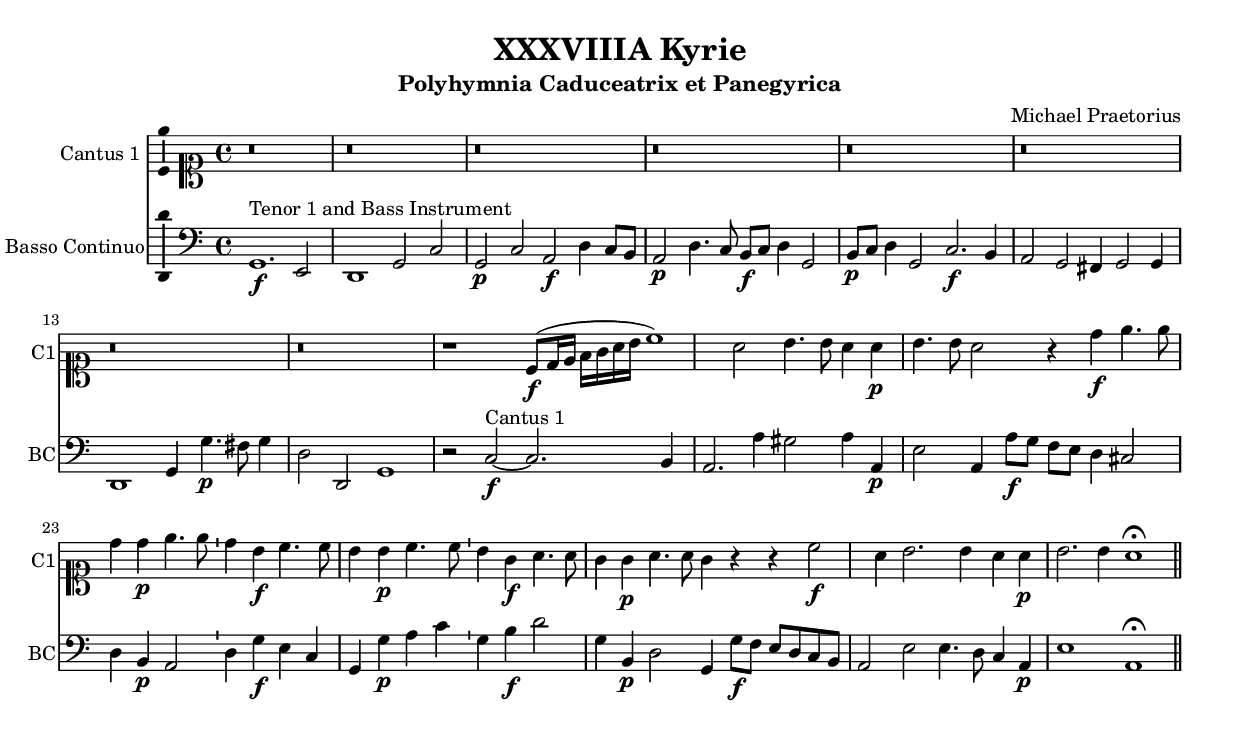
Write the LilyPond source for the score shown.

\include "../../global-settings.ly"

<<
  %\include "../../../global-settings.ly"

\new ChoirStaff = "Vocalis 1" <<
   \include "cantus.ly"
>>

  %\include "../../global-settings.ly"

\new Staff = "Continuo" {
  \clef "bass"
  \set Staff.instrumentName = "Basso Continuo"
  \set Staff.shortInstrumentName = "BC"

  % p1 ln 2
  g,1.\f^\markup {"Tenor 1 and Bass Instrument"} e,2 \l d,1 g,2 c \l g,2\p c a,2\f d4 c8 b, \l a,2\p d4. c8 b,\f c d4 g,2 \l
  b,8\p c d4 g,2 c2.\f b,4 \l a,2 g, fis,4 g,2 g,4 \l d,1 g,4 g4.\p fis8 g4 \l d2 d,2 g,1 \l r2 c2\f~^\markup { "Cantus 1" } c2. b,4 \l
  a,2. a4 gis2 a4 a,\p \l e2 a,4 a8\f g f e d4 cis2 \l d4 b,\p a,2 d4 g\f e c \l
  g,4 g\p a c' g b\f d'2 \l g4 b,\p d2 g,4 g8\f f e d c b, \l a,2 e e4. d8 c4 a,\p \l e1 a,\fermata \ll
}

>>